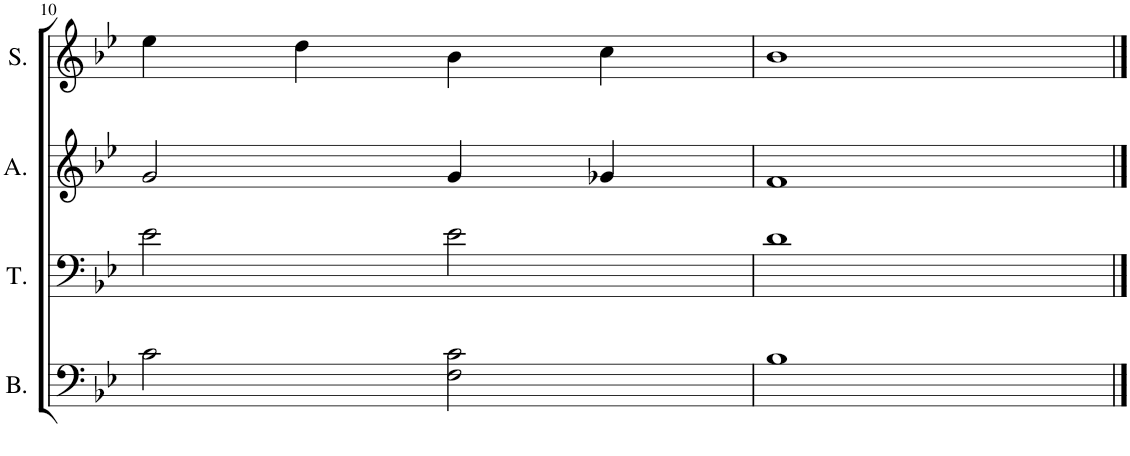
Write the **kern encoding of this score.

**kern	**kern	**kern	**kern
*part4	*part3	*part2	*part1
*staff4	*staff3	*staff2	*staff1
*I"Bass	*I"Tenor	*I"Alto	*I"Soprano
*I'B.	*I'T.	*I'A.	*I'S.
!!LO:PB:g=z
*clefF4	*clefF4	*clefG2	*clefG2
*k[b-e-]	*k[b-e-]	*k[b-e-]	*k[b-e-]
*M4/4	*M4/4	*M4/4	*M4/4
=10	=10	=10	=10
2c\	2e-\	2g/	4ee-\
.	.	.	4dd\
2F\ 2c\	2e-\	4g/	4b-\
.	.	4g-X/	4cc\
=11	=11	=11	=11
1B-	1d	1f	1b-
==	==	==	==
*-	*-	*-	*-
